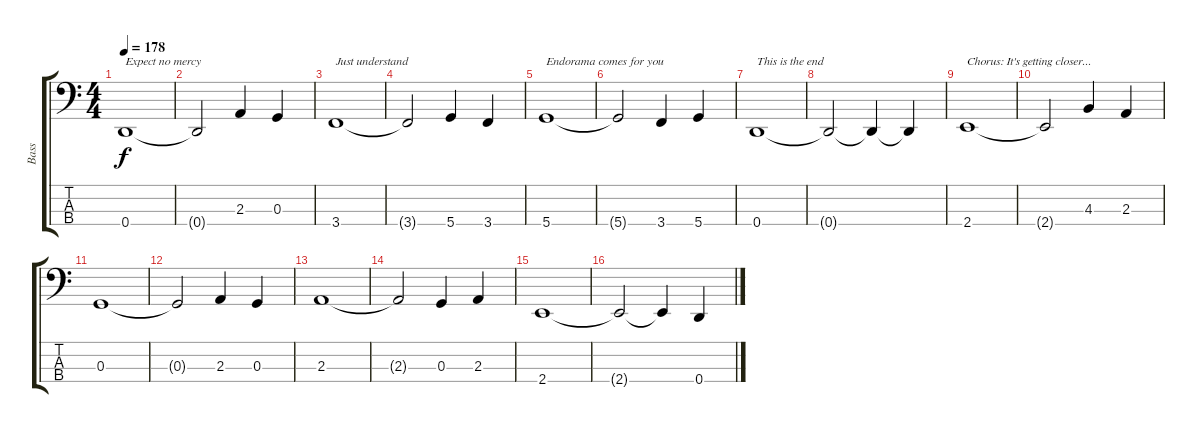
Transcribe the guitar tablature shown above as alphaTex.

\track ("Bass" "Bass") {instrument electricbasspick}
\staff {score tabs}
\tuning (F2 C2 G1 D1) {hide}
\ts (4 4)
\tempo 178
\clef f4
\ks c
0.4.1{txt "Expect no mercy" dy f} |
0.4{t}.2 2.3.4 0.3.4 |
3.4.1{txt "Just understand"} |
3.4{t}.2 5.4.4 3.4.4 |
5.4.1{txt "Endorama comes for you"} |
5.4{t}.2 3.4.4 5.4.4 |
0.4.1{txt "This is the end"} |
0.4{t}.2 0.4{t}.4 0.4{t}.4 |
2.4.1{txt "Chorus: It's getting closer..."} |
2.4{t}.2 4.3.4 2.3.4 |
0.3.1 |
0.3{t}.2 2.3.4 0.3.4 |
2.3.1 |
2.3{t}.2 0.3.4 2.3.4 |
2.4.1 |
2.4{t}.2 2.4{t}.4 0.4.4
